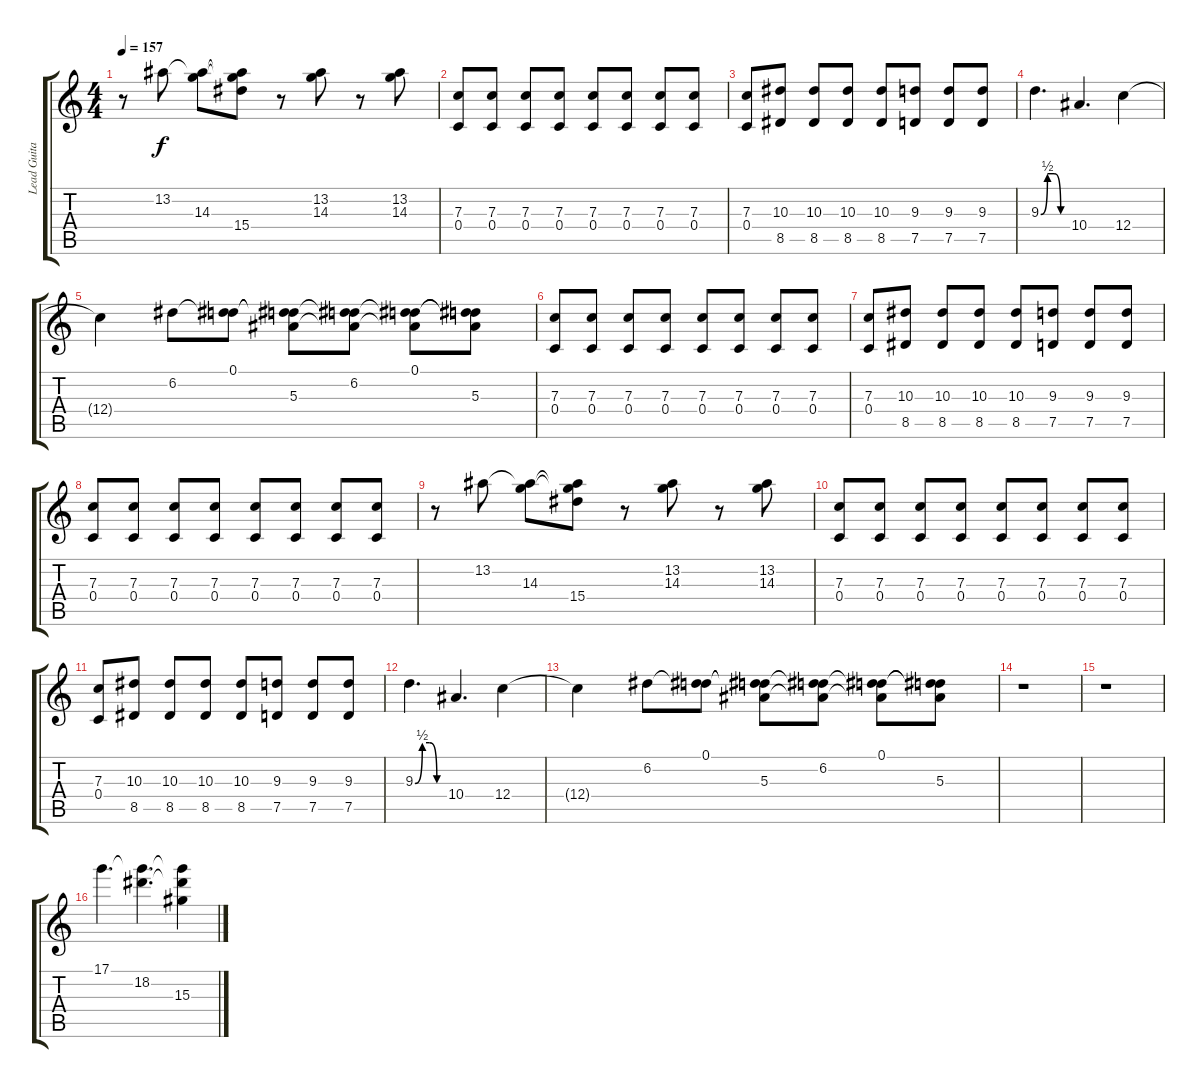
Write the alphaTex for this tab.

\track ("Lead Guitar " "Lead Guita") {instrument distortionguitar}
\staff {score tabs}
\tuning (D4 A3 F3 C3 G2 C2) {hide}
\ts (4 4)
\tempo 157
\clef g2
\ks c
r.8{dy f} 13.2.8 (13.2{t} 14.3).8 (13.2{t} 14.3{t} 15.4).8 r.8 (13.2 14.3).8 r.8 (13.2 14.3).8 |
(7.3 0.4).8 (7.3 0.4).8 (7.3 0.4).8 (7.3 0.4).8 (7.3 0.4).8 (7.3 0.4).8 (7.3 0.4).8 (7.3 0.4).8 |
(7.3 0.4).8 (10.3 8.5).8 (10.3 8.5).8 (10.3 8.5).8 (10.3 8.5).8 (9.3 7.5).8 (9.3 7.5).8 (9.3 7.5).8 |
9.3{be (custom 0 0 15 2 30 2 45 0 60 0)}.4{d} 10.4.4{d} 12.4.4 |
12.4{t}.4 6.2.8 (0.1 6.2{t}).8 (0.1{t} 6.2{t} 5.3).8 (0.1{t} 6.2 5.3{t}).8 (0.1 6.2{t} 5.3{t}).8 (0.1{t} 6.2{t} 5.3).8 |
(7.3 0.4).8 (7.3 0.4).8 (7.3 0.4).8 (7.3 0.4).8 (7.3 0.4).8 (7.3 0.4).8 (7.3 0.4).8 (7.3 0.4).8 |
(7.3 0.4).8 (10.3 8.5).8 (10.3 8.5).8 (10.3 8.5).8 (10.3 8.5).8 (9.3 7.5).8 (9.3 7.5).8 (9.3 7.5).8 |
(7.3 0.4).8 (7.3 0.4).8 (7.3 0.4).8 (7.3 0.4).8 (7.3 0.4).8 (7.3 0.4).8 (7.3 0.4).8 (7.3 0.4).8 |
r.8 13.2.8 (13.2{t} 14.3).8 (13.2{t} 14.3{t} 15.4).8 r.8 (13.2 14.3).8 r.8 (13.2 14.3).8 |
(7.3 0.4).8 (7.3 0.4).8 (7.3 0.4).8 (7.3 0.4).8 (7.3 0.4).8 (7.3 0.4).8 (7.3 0.4).8 (7.3 0.4).8 |
(7.3 0.4).8 (10.3 8.5).8 (10.3 8.5).8 (10.3 8.5).8 (10.3 8.5).8 (9.3 7.5).8 (9.3 7.5).8 (9.3 7.5).8 |
9.3{be (custom 0 0 15 2 30 2 45 0 60 0)}.4{d} 10.4.4{d} 12.4.4 |
12.4{t}.4 6.2.8 (0.1 6.2{t}).8 (0.1{t} 6.2{t} 5.3).8 (0.1{t} 6.2 5.3{t}).8 (0.1 6.2{t} 5.3{t}).8 (0.1{t} 6.2{t} 5.3).8 |
r.1 |
r.1 |
17.1.4{d} (17.1{t} 18.2).4{d} (17.1{t} 18.2{t} 15.3).4
